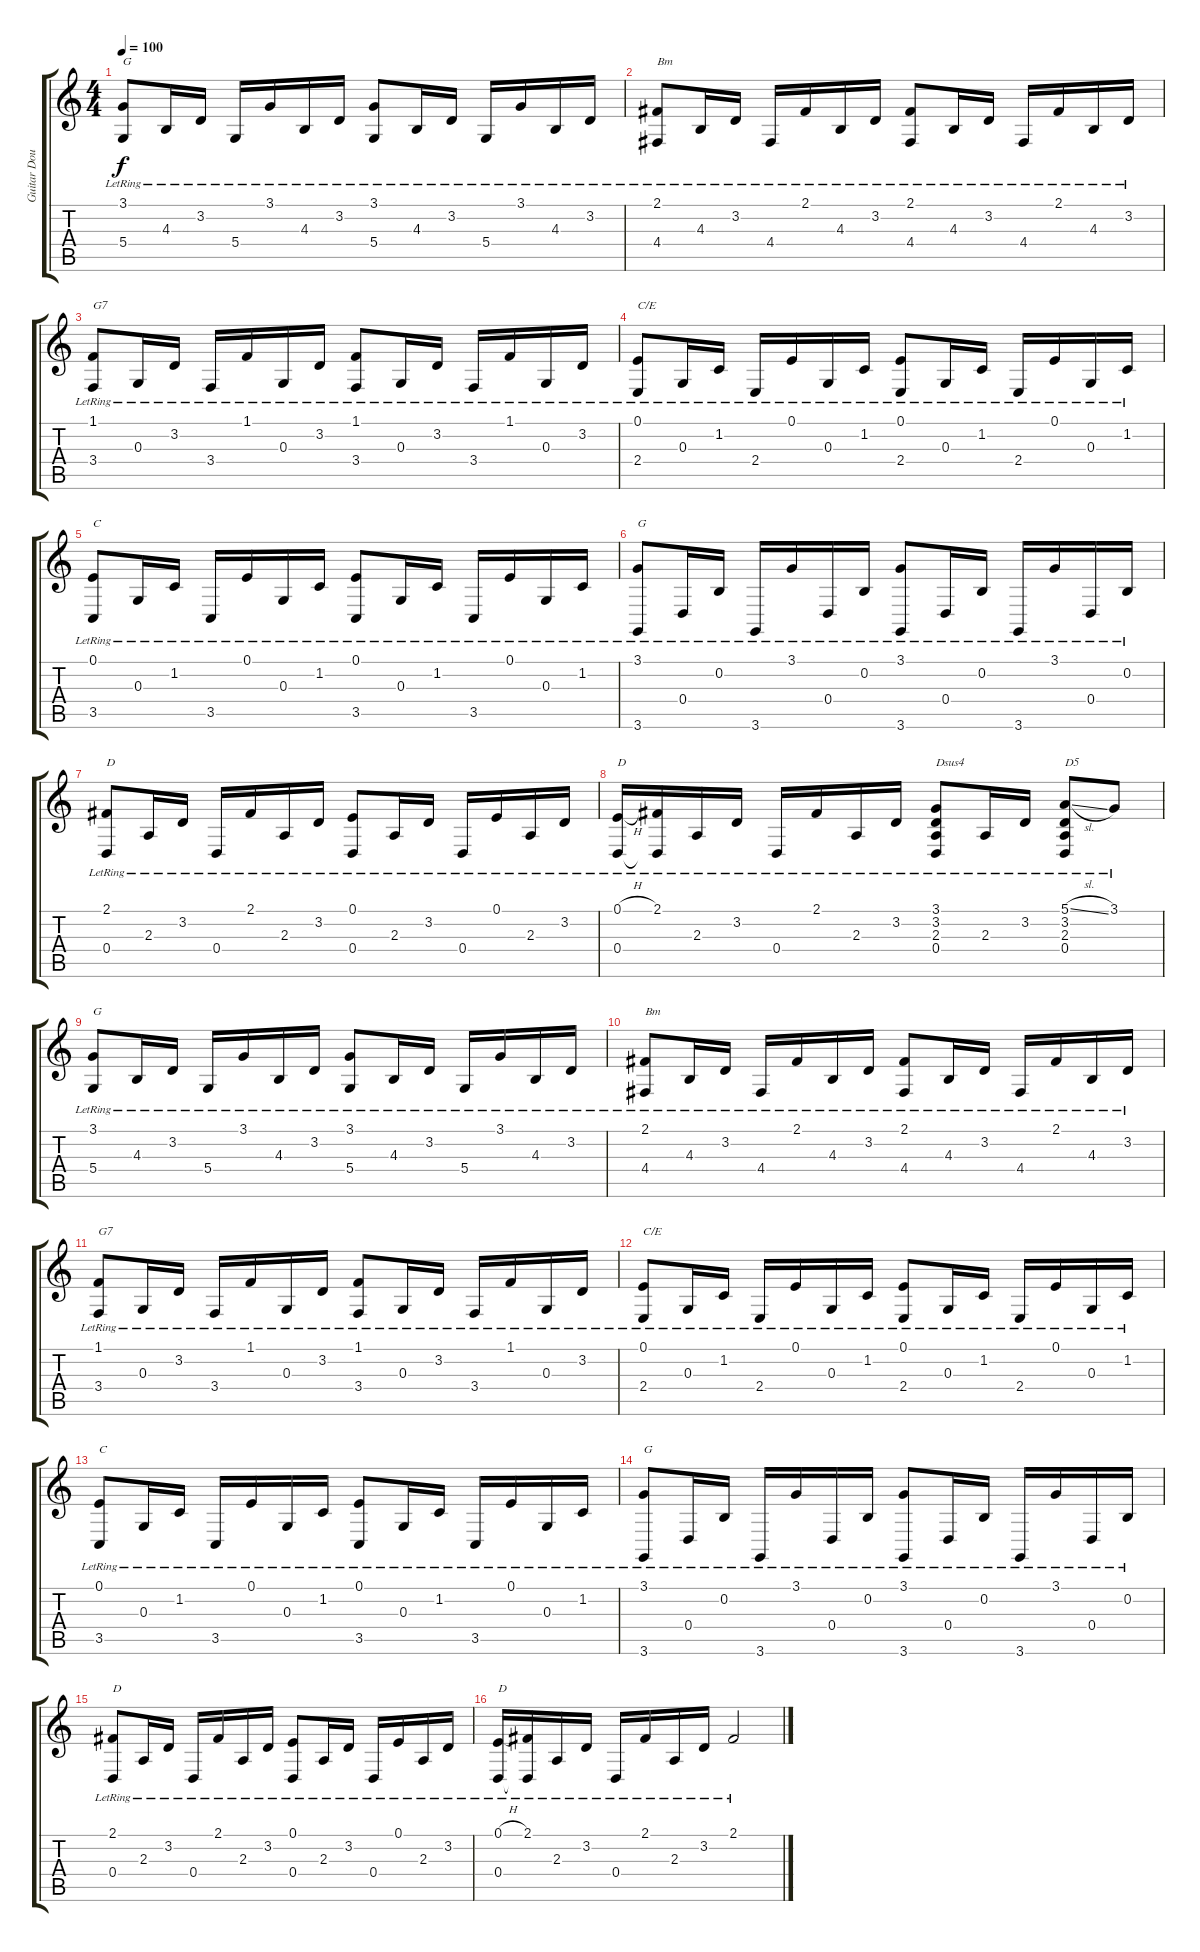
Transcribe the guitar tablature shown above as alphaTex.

\track ("Guitar Doubling" "Guitar Dou") {instrument koto}
\staff {score tabs}
\tuning (E4 B3 G3 D3 A2 E2) {hide}
\ts (4 4)
\tempo 100
\clef g2
\ks c
(3.1{lr} 5.4{lr}).8{txt "G" dy f} 4.3{lr}.16 3.2{lr}.16 5.4{lr}.16 3.1{lr}.16 4.3{lr}.16 3.2{lr}.16 (3.1{lr} 5.4{lr}).8 4.3{lr}.16 3.2{lr}.16 5.4{lr}.16 3.1{lr}.16 4.3{lr}.16 3.2{lr}.16 |
(2.1{lr} 4.4{lr}).8{txt "Bm"} 4.3{lr}.16 3.2{lr}.16 4.4{lr}.16 2.1{lr}.16 4.3{lr}.16 3.2{lr}.16 (2.1{lr} 4.4{lr}).8 4.3{lr}.16 3.2{lr}.16 4.4{lr}.16 2.1{lr}.16 4.3{lr}.16 3.2{lr}.16 |
(1.1{lr} 3.4{lr}).8{txt "G7"} 0.3{lr}.16 3.2{lr}.16 3.4{lr}.16 1.1{lr}.16 0.3{lr}.16 3.2{lr}.16 (1.1{lr} 3.4{lr}).8 0.3{lr}.16 3.2{lr}.16 3.4{lr}.16 1.1{lr}.16 0.3{lr}.16 3.2{lr}.16 |
(0.1{lr} 2.4{lr}).8{txt "C/E"} 0.3{lr}.16 1.2{lr}.16 2.4{lr}.16 0.1{lr}.16 0.3{lr}.16 1.2{lr}.16 (0.1{lr} 2.4{lr}).8 0.3{lr}.16 1.2{lr}.16 2.4{lr}.16 0.1{lr}.16 0.3{lr}.16 1.2{lr}.16 |
(0.1{lr} 3.5{lr}).8{txt "C"} 0.3{lr}.16 1.2{lr}.16 3.5{lr}.16 0.1{lr}.16 0.3{lr}.16 1.2{lr}.16 (0.1{lr} 3.5{lr}).8 0.3{lr}.16 1.2{lr}.16 3.5{lr}.16 0.1{lr}.16 0.3{lr}.16 1.2{lr}.16 |
(3.1{lr} 3.6{lr}).8{txt "G"} 0.4{lr}.16 0.2{lr}.16 3.6{lr}.16 3.1{lr}.16 0.4{lr}.16 0.2{lr}.16 (3.1{lr} 3.6{lr}).8 0.4{lr}.16 0.2{lr}.16 3.6{lr}.16 3.1{lr}.16 0.4{lr}.16 0.2{lr}.16 |
(2.1{lr} 0.4{lr}).8{txt "D"} 2.3{lr}.16 3.2{lr}.16 0.4{lr}.16 2.1{lr}.16 2.3{lr}.16 3.2{lr}.16 (0.1{lr} 0.4{lr}).8 2.3{lr}.16 3.2{lr}.16 0.4{lr}.16 0.1{lr}.16 2.3{lr}.16 3.2{lr}.16 |
(0.1{h lr} 0.4{lr}).16{txt "D"} (2.1{lr} 0.4{t}).16 2.3{lr}.16 3.2{lr}.16 0.4{lr}.16 2.1{lr}.16 2.3{lr}.16 3.2{lr}.16 (3.1{lr} 3.2 2.3 0.4).8{txt "Dsus4"} 2.3{lr}.16 3.2{lr}.16 (5.1{sl lr} 3.2 2.3 0.4).8{txt "D5"} 3.1{lr}.8 |
(3.1{lr} 5.4{lr}).8{txt "G"} 4.3{lr}.16 3.2{lr}.16 5.4{lr}.16 3.1{lr}.16 4.3{lr}.16 3.2{lr}.16 (3.1{lr} 5.4{lr}).8 4.3{lr}.16 3.2{lr}.16 5.4{lr}.16 3.1{lr}.16 4.3{lr}.16 3.2{lr}.16 |
(2.1{lr} 4.4{lr}).8{txt "Bm"} 4.3{lr}.16 3.2{lr}.16 4.4{lr}.16 2.1{lr}.16 4.3{lr}.16 3.2{lr}.16 (2.1{lr} 4.4{lr}).8 4.3{lr}.16 3.2{lr}.16 4.4{lr}.16 2.1{lr}.16 4.3{lr}.16 3.2{lr}.16 |
(1.1{lr} 3.4{lr}).8{txt "G7"} 0.3{lr}.16 3.2{lr}.16 3.4{lr}.16 1.1{lr}.16 0.3{lr}.16 3.2{lr}.16 (1.1{lr} 3.4{lr}).8 0.3{lr}.16 3.2{lr}.16 3.4{lr}.16 1.1{lr}.16 0.3{lr}.16 3.2{lr}.16 |
(0.1{lr} 2.4{lr}).8{txt "C/E"} 0.3{lr}.16 1.2{lr}.16 2.4{lr}.16 0.1{lr}.16 0.3{lr}.16 1.2{lr}.16 (0.1{lr} 2.4{lr}).8 0.3{lr}.16 1.2{lr}.16 2.4{lr}.16 0.1{lr}.16 0.3{lr}.16 1.2{lr}.16 |
(0.1{lr} 3.5{lr}).8{txt "C"} 0.3{lr}.16 1.2{lr}.16 3.5{lr}.16 0.1{lr}.16 0.3{lr}.16 1.2{lr}.16 (0.1{lr} 3.5{lr}).8 0.3{lr}.16 1.2{lr}.16 3.5{lr}.16 0.1{lr}.16 0.3{lr}.16 1.2{lr}.16 |
(3.1{lr} 3.6{lr}).8{txt "G"} 0.4{lr}.16 0.2{lr}.16 3.6{lr}.16 3.1{lr}.16 0.4{lr}.16 0.2{lr}.16 (3.1{lr} 3.6{lr}).8 0.4{lr}.16 0.2{lr}.16 3.6{lr}.16 3.1{lr}.16 0.4{lr}.16 0.2{lr}.16 |
(2.1{lr} 0.4{lr}).8{txt "D"} 2.3{lr}.16 3.2{lr}.16 0.4{lr}.16 2.1{lr}.16 2.3{lr}.16 3.2{lr}.16 (0.1{lr} 0.4{lr}).8 2.3{lr}.16 3.2{lr}.16 0.4{lr}.16 0.1{lr}.16 2.3{lr}.16 3.2{lr}.16 |
(0.1{h lr} 0.4{lr}).16{txt "D"} (2.1{lr} 0.4{t}).16 2.3{lr}.16 3.2{lr}.16 0.4{lr}.16 2.1{lr}.16 2.3{lr}.16 3.2{lr}.16 2.1{lr}.2
